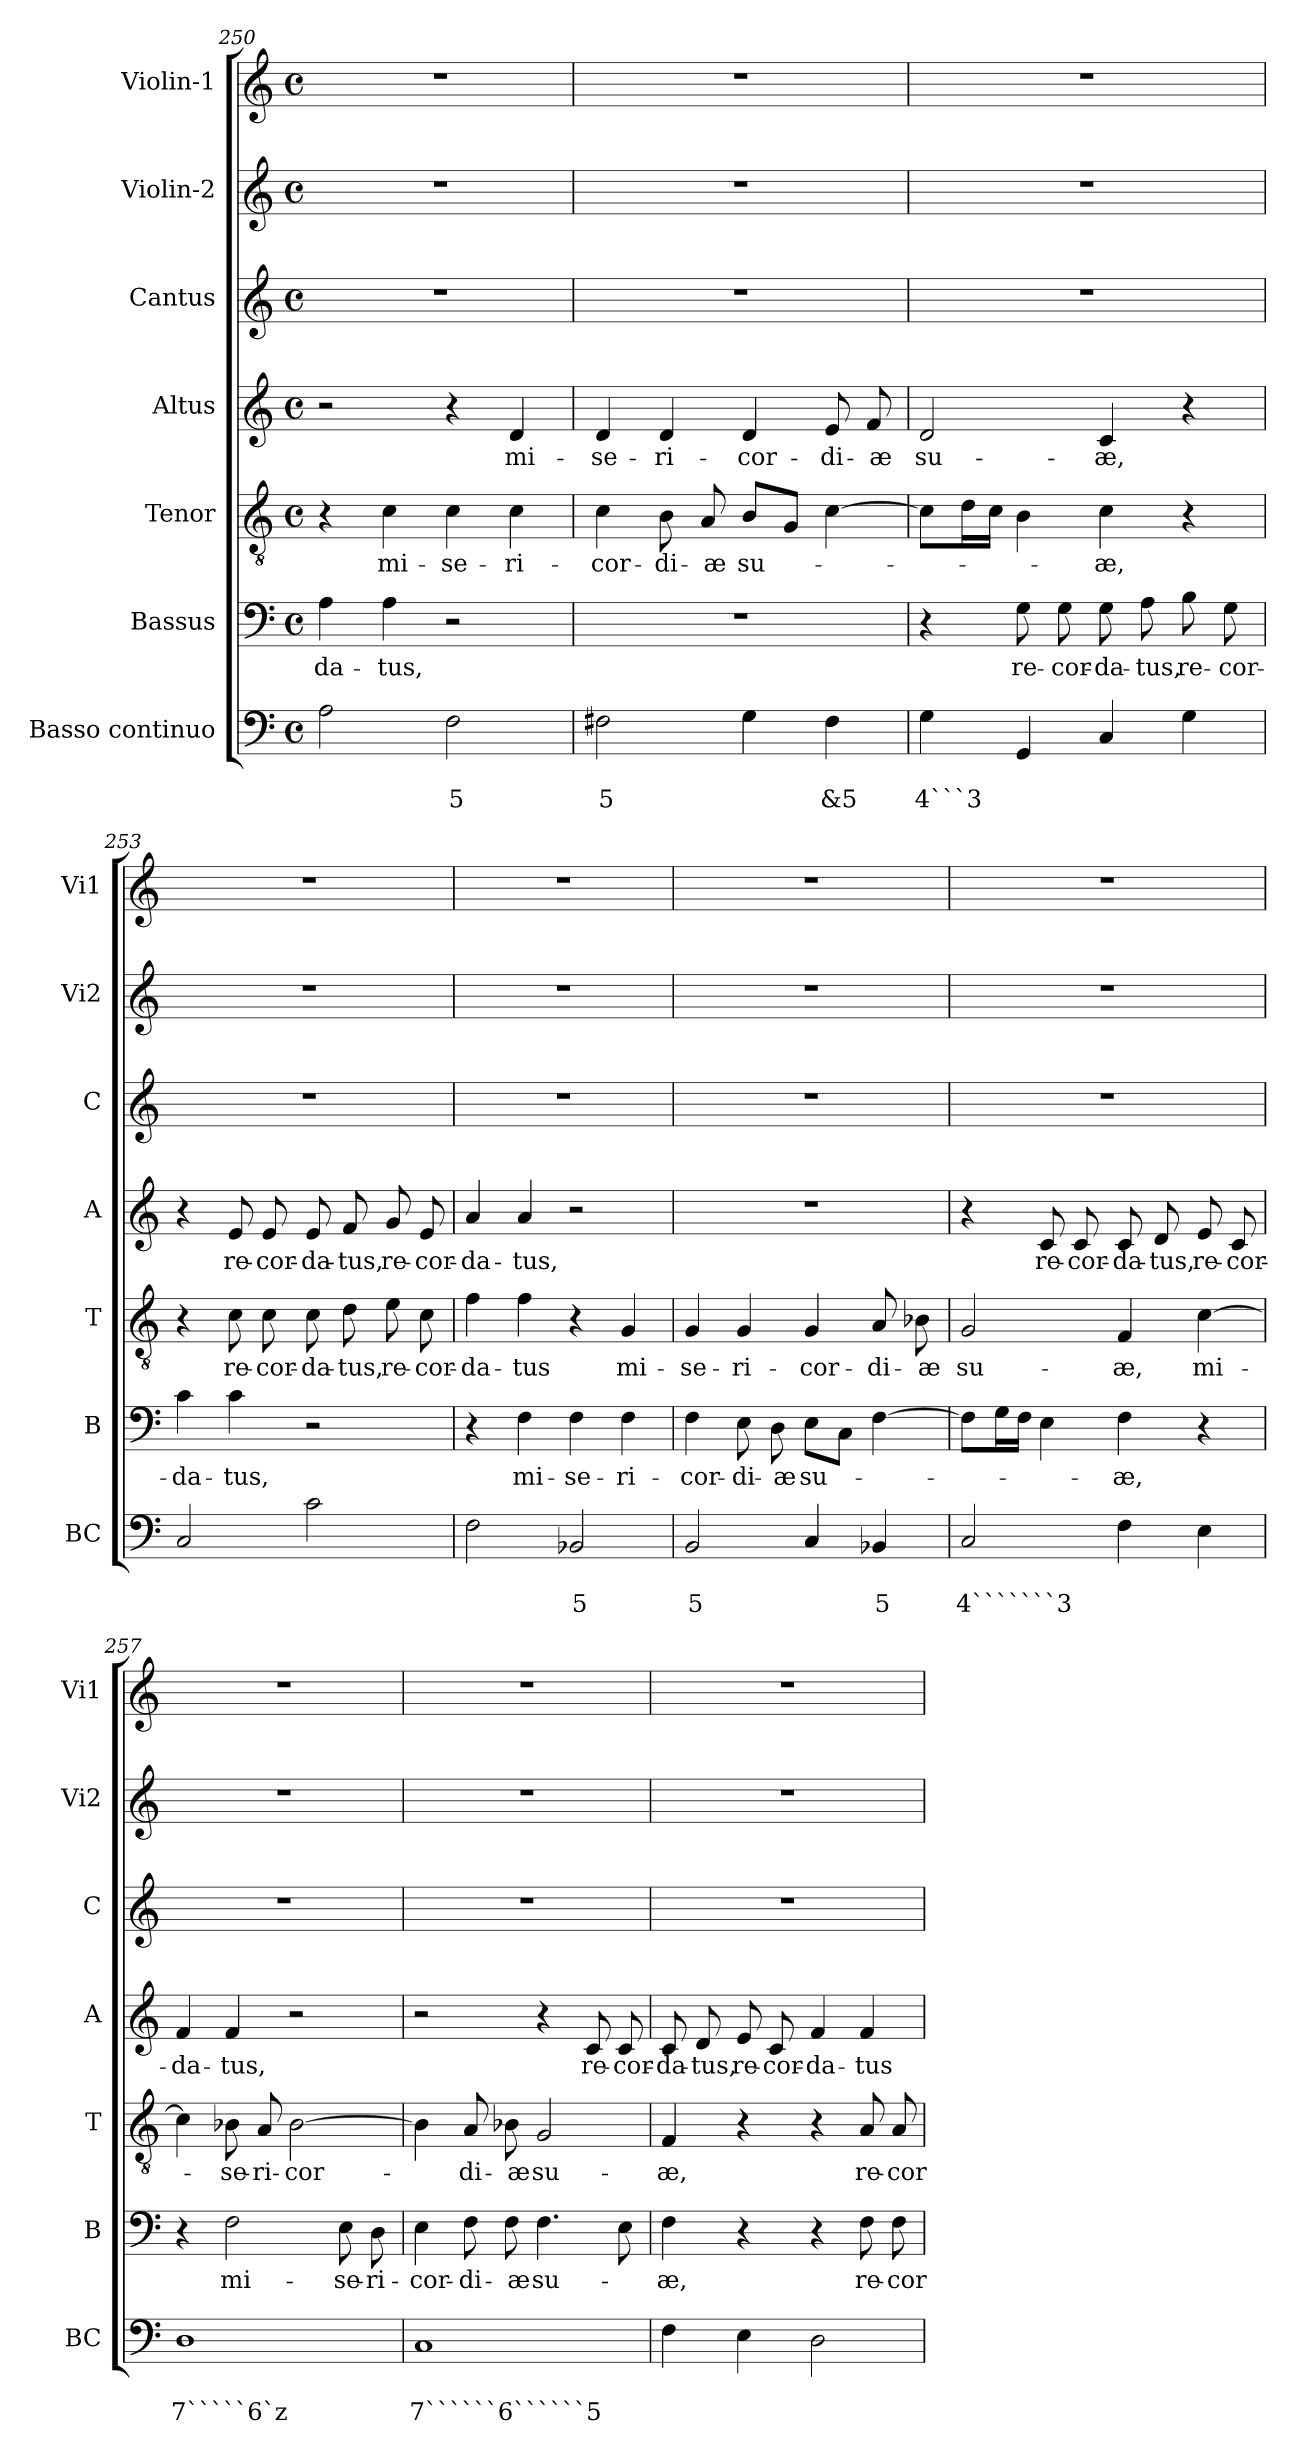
**kern	**text	**text	**kern	**text	**kern	**text	**kern	**text	**kern	**kern	**kern
*part7	*part7	*part7	*part6	*part6	*part5	*part5	*part4	*part4	*part3	*part2	*part1
*staff7	*staff7	*staff7	*staff6	*staff6	*staff5	*staff5	*staff4	*staff4	*staff3	*staff2	*staff1
*I"Basso continuo	*	*	*I"Bassus	*	*I"Tenor	*	*I"Altus	*	*I"Cantus	*I"Violin-2	*I"Violin-1
*I'BC	*	*	*I'B	*	*I'T	*	*I'A	*	*I'C	*I'Vi2	*I'Vi1
*clefF4	*	*	*clefF4	*	*clefGv2	*	*clefG2	*	*clefG2	*clefG2	*clefG2
*k[]	*	*	*k[]	*	*k[]	*	*k[]	*	*k[]	*k[]	*k[]
*C:	*	*	*C:	*	*C:	*	*C:	*	*C:	*C:	*C:
*M4/4	*	*	*M4/4	*	*M4/4	*	*M4/4	*	*M4/4	*M4/4	*M4/4
*met(c)	*	*	*met(c)	*	*met(c)	*	*met(c)	*	*met(c)	*met(c)	*met(c)
=250	=250	=250	=250	=250	=250	=250	=250	=250	=250	=250	=250
!	!	!	!	!LO:LY:b	!	!	!	!	!	!	!
2A\	.	.	4A\	-da-	4r	.	2r	.	1r	1r	1r
!	!	!	!	!LO:LY:b	!	!LO:LY:b	!	!	!	!	!
.	.	.	4A\	-tus,	4c\	mi-	.	.	.	.	.
!	!	!LO:LY:b	!	!	!	!LO:LY:b	!	!	!	!	!
2F\	.	5	2r	.	4c\	-se-	4r	.	.	.	.
!	!	!	!	!	!	!LO:LY:b	!	!LO:LY:b	!	!	!
.	.	.	.	.	4c\	-ri-	4d/	mi-	.	.	.
=251	=251	=251	=251	=251	=251	=251	=251	=251	=251	=251	=251
!	!	!LO:LY:b	!	!	!	!LO:LY:b	!	!LO:LY:b	!	!	!
2F#X\	.	5	1r	.	4c\	-cor-	4d/	-se-	1r	1r	1r
!	!	!	!	!	!	!LO:LY:b	!	!LO:LY:b	!	!	!
.	.	.	.	.	8B\	-di-	4d/	-ri-	.	.	.
!	!	!	!	!	!	!LO:LY:b	!	!	!	!	!
.	.	.	.	.	8A/	-æ	.	.	.	.	.
!	!	!	!	!	!	!LO:LY:b	!	!LO:LY:b	!	!	!
4G\	.	.	.	.	8B/L	su-	4d/	-cor-	.	.	.
.	.	.	.	.	8G/J	.	.	.	.	.	.
!	!	!LO:LY:b	!	!	!	!	!	!LO:LY:b	!	!	!
4F#\	.	&5	.	.	[4c\	.	8e/	-di-	.	.	.
!	!	!	!	!	!	!	!	!LO:LY:b	!	!	!
.	.	.	.	.	.	.	8f/	-æ	.	.	.
=252	=252	=252	=252	=252	=252	=252	=252	=252	=252	=252	=252
!	!	!LO:LY:b	!	!	!	!	!	!LO:LY:b	!	!	!
4G\	.	4```3	4r	.	8c\L]	.	2d/	su-	1r	1r	1r
.	.	.	.	.	16d\L	.	.	.	.	.	.
.	.	.	.	.	16c\JJ	.	.	.	.	.	.
!	!	!	!	!LO:LY:b	!	!	!	!	!	!	!
4GG/	.	.	8G\	re-	4B\	.	.	.	.	.	.
!	!	!	!	!LO:LY:b	!	!	!	!	!	!	!
.	.	.	8G\	-cor-	.	.	.	.	.	.	.
!	!	!	!	!LO:LY:b	!	!LO:LY:b	!	!LO:LY:b	!	!	!
4C/	.	.	8G\	-da-	4c\	-æ,	4c/	-æ,	.	.	.
!	!	!	!	!LO:LY:b	!	!	!	!	!	!	!
.	.	.	8A\	-tus,	.	.	.	.	.	.	.
!	!	!	!	!LO:LY:b	!	!	!	!	!	!	!
4G\	.	.	8B\	re-	4r	.	4r	.	.	.	.
!	!	!	!	!LO:LY:b	!	!	!	!	!	!	!
.	.	.	8G\	-cor-	.	.	.	.	.	.	.
!!LO:PB:g=z
=253	=253	=253	=253	=253	=253	=253	=253	=253	=253	=253	=253
!	!	!	!	!LO:LY:b	!	!	!	!	!	!	!
2C/	.	.	4c\	-da-	4r	.	4r	.	1r	1r	1r
!	!	!	!	!LO:LY:b	!	!LO:LY:b	!	!LO:LY:b	!	!	!
.	.	.	4c\	-tus,	8c\	re-	8e/	re-	.	.	.
!	!	!	!	!	!	!LO:LY:b	!	!LO:LY:b	!	!	!
.	.	.	.	.	8c\	-cor-	8e/	-cor-	.	.	.
!	!	!	!	!	!	!LO:LY:b	!	!LO:LY:b	!	!	!
2c\	.	.	2r	.	8c\	-da-	8e/	-da-	.	.	.
!	!	!	!	!	!	!LO:LY:b	!	!LO:LY:b	!	!	!
.	.	.	.	.	8d\	-tus,	8f/	-tus,	.	.	.
!	!	!	!	!	!	!LO:LY:b	!	!LO:LY:b	!	!	!
.	.	.	.	.	8e\	re-	8g/	re-	.	.	.
!	!	!	!	!	!	!LO:LY:b	!	!LO:LY:b	!	!	!
.	.	.	.	.	8c\	-cor-	8e/	-cor-	.	.	.
=254	=254	=254	=254	=254	=254	=254	=254	=254	=254	=254	=254
!	!	!	!	!	!	!LO:LY:b	!	!LO:LY:b	!	!	!
2F\	.	.	4r	.	4f\	-da-	4a/	-da-	1r	1r	1r
!	!	!	!	!LO:LY:b	!	!LO:LY:b	!	!LO:LY:b	!	!	!
.	.	.	4F\	mi-	4f\	-tus	4a/	-tus,	.	.	.
!	!	!LO:LY:b	!	!LO:LY:b	!	!	!	!	!	!	!
2BB-X/	.	5	4F\	-se-	4r	.	2r	.	.	.	.
!	!	!	!	!LO:LY:b	!	!LO:LY:b	!	!	!	!	!
.	.	.	4F\	-ri-	4G/	mi-	.	.	.	.	.
=255	=255	=255	=255	=255	=255	=255	=255	=255	=255	=255	=255
!	!	!LO:LY:b	!	!LO:LY:b	!	!LO:LY:b	!	!	!	!	!
2BB/	.	5	4F\	-cor-	4G/	-se-	1r	.	1r	1r	1r
!	!	!	!	!LO:LY:b	!	!LO:LY:b	!	!	!	!	!
.	.	.	8E\	-di-	4G/	-ri-	.	.	.	.	.
!	!	!	!	!LO:LY:b	!	!	!	!	!	!	!
.	.	.	8D\	-æ	.	.	.	.	.	.	.
!	!	!	!	!LO:LY:b	!	!LO:LY:b	!	!	!	!	!
4C/	.	.	8E\L	su-	4G/	-cor-	.	.	.	.	.
.	.	.	8C\J	.	.	.	.	.	.	.	.
!	!	!LO:LY:b	!	!	!	!LO:LY:b	!	!	!	!	!
4BB-X/	.	5	[4F\	.	8A/	-di-	.	.	.	.	.
!	!	!	!	!	!	!LO:LY:b	!	!	!	!	!
.	.	.	.	.	8B-X\	-æ	.	.	.	.	.
=256	=256	=256	=256	=256	=256	=256	=256	=256	=256	=256	=256
!	!	!LO:LY:b	!	!	!	!LO:LY:b	!	!	!	!	!
2C/	.	4```````3	8F\L]	.	2G/	su-	4r	.	1r	1r	1r
.	.	.	16G\L	.	.	.	.	.	.	.	.
.	.	.	16F\JJ	.	.	.	.	.	.	.	.
!	!	!	!	!	!	!	!	!LO:LY:b	!	!	!
.	.	.	4E\	.	.	.	8c/	re-	.	.	.
!	!	!	!	!	!	!	!	!LO:LY:b	!	!	!
.	.	.	.	.	.	.	8c/	-cor-	.	.	.
!	!	!	!	!LO:LY:b	!	!LO:LY:b	!	!LO:LY:b	!	!	!
4F\	.	.	4F\	-æ,	4F/	-æ,	8c/	-da-	.	.	.
!	!	!	!	!	!	!	!	!LO:LY:b	!	!	!
.	.	.	.	.	.	.	8d/	-tus,	.	.	.
!	!	!	!	!	!	!LO:LY:b	!	!LO:LY:b	!	!	!
4E\	.	.	4r	.	[4c\	mi-	8e/	re-	.	.	.
!	!	!	!	!	!	!	!	!LO:LY:b	!	!	!
.	.	.	.	.	.	.	8c/	-cor-	.	.	.
!!LO:LB:g=z
=257	=257	=257	=257	=257	=257	=257	=257	=257	=257	=257	=257
!	!	!LO:LY:b	!	!	!	!	!	!LO:LY:b	!	!	!
1D	.	7`````6`z	4r	.	4c\]	.	4f/	-da-	1r	1r	1r
!	!	!	!	!LO:LY:b	!	!LO:LY:b	!	!LO:LY:b	!	!	!
.	.	.	2F\	mi-	8B-X\	-se-	4f/	-tus,	.	.	.
!	!	!	!	!	!	!LO:LY:b	!	!	!	!	!
.	.	.	.	.	8A/	-ri-	.	.	.	.	.
!	!	!	!	!	!	!LO:LY:b	!	!	!	!	!
.	.	.	.	.	[2B-\	-cor-	2r	.	.	.	.
!	!	!	!	!LO:LY:b	!	!	!	!	!	!	!
.	.	.	8E\	-se-	.	.	.	.	.	.	.
!	!	!	!	!LO:LY:b	!	!	!	!	!	!	!
.	.	.	8D\	-ri-	.	.	.	.	.	.	.
=258	=258	=258	=258	=258	=258	=258	=258	=258	=258	=258	=258
!	!	!LO:LY:b	!	!LO:LY:b	!	!	!	!	!	!	!
1C	.	7``````6``````5	4E\	-cor-	4B-\]	.	2r	.	1r	1r	1r
!	!	!	!	!LO:LY:b	!	!LO:LY:b	!	!	!	!	!
.	.	.	8F\	-di-	8A/	-di-	.	.	.	.	.
!	!	!	!	!LO:LY:b	!	!LO:LY:b	!	!	!	!	!
.	.	.	8F\	-æ	8B-X\	-æ	.	.	.	.	.
!	!	!	!	!LO:LY:b	!	!LO:LY:b	!	!	!	!	!
.	.	.	4.F\	su-	2G/	su-	4r	.	.	.	.
!	!	!	!	!	!	!	!	!LO:LY:b	!	!	!
.	.	.	.	.	.	.	8c/	re-	.	.	.
!	!	!	!	!	!	!	!	!LO:LY:b	!	!	!
.	.	.	8E\	.	.	.	8c/	-cor-	.	.	.
=259	=259	=259	=259	=259	=259	=259	=259	=259	=259	=259	=259
!	!	!	!	!LO:LY:b	!	!LO:LY:b	!	!LO:LY:b	!	!	!
4F\	.	.	4F\	-æ,	4F/	-æ,	8c/	-da-	1r	1r	1r
!	!	!	!	!	!	!	!	!LO:LY:b	!	!	!
.	.	.	.	.	.	.	8d/	-tus,	.	.	.
!	!	!	!	!	!	!	!	!LO:LY:b	!	!	!
4E\	.	.	4r	.	4r	.	8e/	re-	.	.	.
!	!	!	!	!	!	!	!	!LO:LY:b	!	!	!
.	.	.	.	.	.	.	8c/	-cor-	.	.	.
!	!	!	!	!	!	!	!	!LO:LY:b	!	!	!
2D\	.	.	4r	.	4r	.	4f/	-da-	.	.	.
!	!	!	!	!LO:LY:b	!	!LO:LY:b	!	!LO:LY:b	!	!	!
.	.	.	8F\	re-	8A/	re-	4f/	-tus	.	.	.
!	!	!	!	!LO:LY:b	!	!LO:LY:b	!	!	!	!	!
.	.	.	8F\	-cor-	8A/	-cor-	.	.	.	.	.
=	=	=	=	=	=	=	=	=	=	=	=
*-	*-	*-	*-	*-	*-	*-	*-	*-	*-	*-	*-
